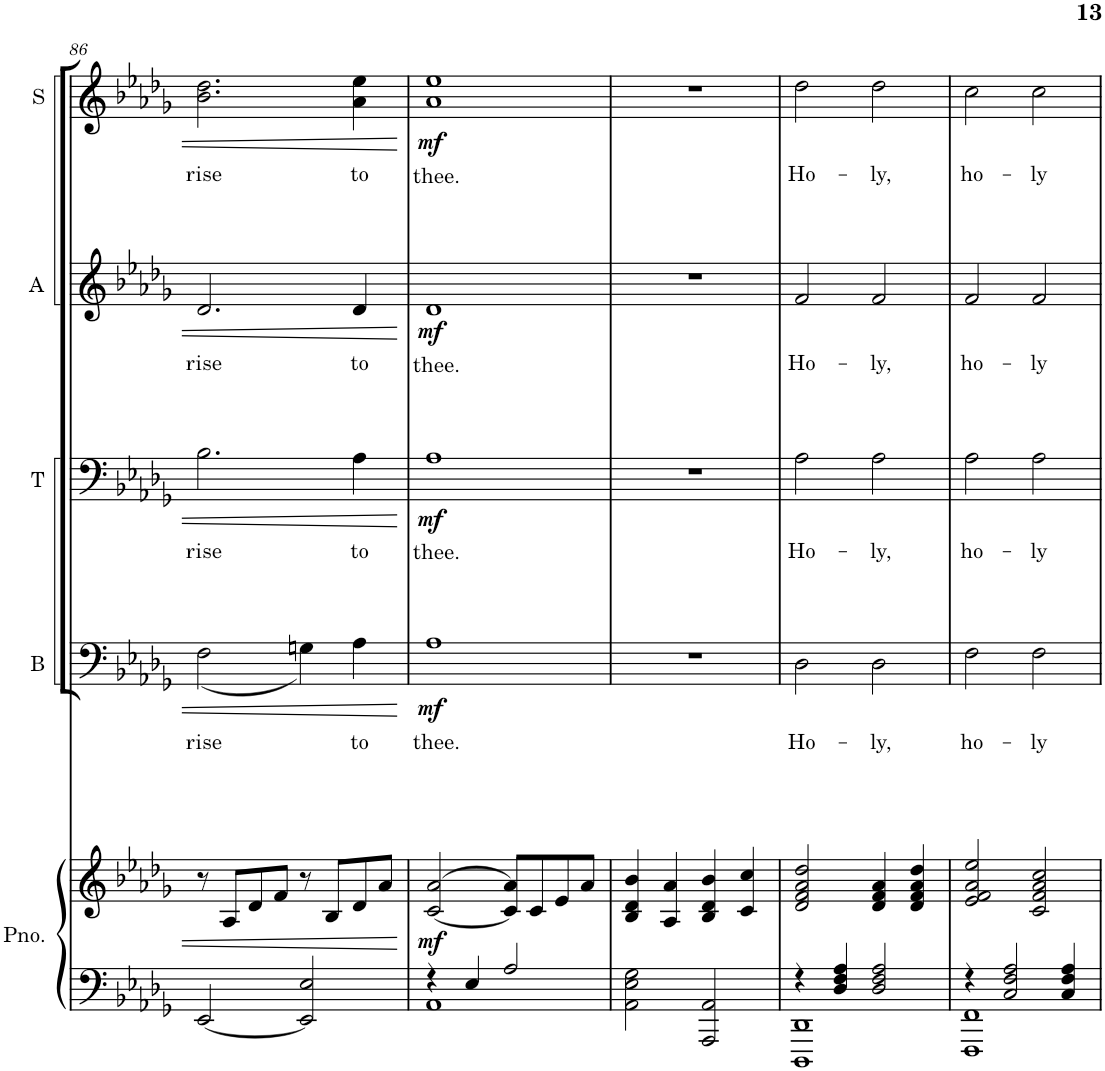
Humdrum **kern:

**kern	**kern	**dynam	**kern	**text	**dynam	**kern	**text	**dynam	**kern	**text	**dynam	**kern	**text	**dynam
*part5	*part5	*part5	*part4	*part4	*part4	*part3	*part3	*part3	*part2	*part2	*part2	*part1	*part1	*part1
*staff6	*staff5	*staff5/6	*staff4	*staff4	*staff4	*staff3	*staff3	*staff3	*staff2	*staff2	*staff2	*staff1	*staff1	*staff1
*I"Piano	*	*	*I"Bass	*	*	*I"Tenor	*	*	*I"Alto	*	*	*I"Soprano	*	*
*I'Pno.	*	*	*I'B	*	*	*I'T	*	*	*I'A	*	*	*I'S	*	*
!!LO:PB:g=z
*clefF4	*clefG2	*	*clefF4	*	*	*clefF4	*	*	*clefG2	*	*	*clefG2	*	*
*k[b-e-a-d-g-]	*k[b-e-a-d-g-]	*	*k[b-e-a-d-g-]	*	*	*k[b-e-a-d-g-]	*	*	*k[b-e-a-d-g-]	*	*	*k[b-e-a-d-g-]	*	*
*M4/4	*M4/4	*	*M4/4	*	*	*M4/4	*	*	*M4/4	*	*	*M4/4	*	*
=86	=86	=86	=86	=86	=86	=86	=86	=86	=86	=86	=86	=86	=86	=86
!	!	!	!	!LO:LY:b	!	!	!LO:LY:b	!	!	!LO:LY:b	!	!	!LO:LY:b	!
[2EE-/	8r	.	(<2F\	rise	.	2.B-\	rise	.	2.d-/	rise	.	2.b-\ 2.dd-\	rise	.
.	8A-/L	.	.	.	.	.	.	.	.	.	.	.	.	.
.	8d-/	.	.	.	.	.	.	.	.	.	.	.	.	.
.	8f/J	.	.	.	.	.	.	.	.	.	.	.	.	.
2EE-/] 2E-/	8r	.	4Gn\)	.	.	.	.	.	.	.	.	.	.	.
.	8B-/L	.	.	.	.	.	.	.	.	.	.	.	.	.
!	!	!	!	!LO:LY:b	!	!	!LO:LY:b	!	!	!LO:LY:b	!	!	!LO:LY:b	!
.	8d-/	.	4A-\	to	.	4A-\	to	.	4d-/	to	.	4a-\ 4ee-\	to	.
.	8a-/J	.	.	.	.	.	.	.	.	.	.	.	.	.
=87	=87	=87	=87	=87	=87	=87	=87	=87	=87	=87	=87	=87	=87	=87
*^	*	*	*	*	*	*	*	*	*	*	*	*	*	*
!	!	!	!LO:DY:b	!	!LO:LY:b	!LO:DY:b	!	!LO:LY:b	!LO:DY:b	!	!LO:LY:b	!LO:DY:b	!	!LO:LY:b	!LO:DY:b
4r	1AA-	[2c/ [2a-/	mf	1A-	thee.	mf	1A-	thee.	mf	1d-	thee.	mf	1a- 1ee-	thee.	mf
4E-/	.	.	.	.	.	.	.	.	.	.	.	.	.	.	.
2A-/	.	8c/] 8a-/]L	.	.	.	.	.	.	.	.	.	.	.	.	.
.	.	8c/	.	.	.	.	.	.	.	.	.	.	.	.	.
.	.	8e-/	.	.	.	.	.	.	.	.	.	.	.	.	.
.	.	8a-/J	.	.	.	.	.	.	.	.	.	.	.	.	.
*v	*v	*	*	*	*	*	*	*	*	*	*	*	*	*	*
=88	=88	=88	=88	=88	=88	=88	=88	=88	=88	=88	=88	=88	=88	=88
2AA-\ 2E-\ 2G-\	4B-/ 4d-/ 4b-/	.	1r	.	.	1r	.	.	1r	.	.	1r	.	.
.	4A-/ 4a-/	.	.	.	.	.	.	.	.	.	.	.	.	.
2AAA-/ 2AA-/	4B-/ 4d-/ 4b-/	.	.	.	.	.	.	.	.	.	.	.	.	.
.	4c/ 4cc/	.	.	.	.	.	.	.	.	.	.	.	.	.
=89	=89	=89	=89	=89	=89	=89	=89	=89	=89	=89	=89	=89	=89	=89
*^	*	*	*	*	*	*	*	*	*	*	*	*	*	*
!	!	!	!	!	!LO:LY:b	!	!	!LO:LY:b	!	!	!LO:LY:b	!	!	!LO:LY:b	!
4r	1DDD- 1DD-	2d-/ 2f/ 2a-/ 2dd-/	.	2D-\	Ho-	.	2A-\	Ho-	.	2f/	Ho-	.	2dd-\	Ho-	.
4D-/ 4F/ 4A-/	.	.	.	.	.	.	.	.	.	.	.	.	.	.	.
!	!	!	!	!	!LO:LY:b	!	!	!LO:LY:b	!	!	!LO:LY:b	!	!	!LO:LY:b	!
2D-/ 2F/ 2A-/	.	4d-/ 4f/ 4a-/	.	2D-\	-ly,	.	2A-\	-ly,	.	2f/	-ly,	.	2dd-\	-ly,	.
.	.	4d-/ 4f/ 4a-/ 4dd-/	.	.	.	.	.	.	.	.	.	.	.	.	.
=90	=90	=90	=90	=90	=90	=90	=90	=90	=90	=90	=90	=90	=90	=90	=90
!	!	!	!	!	!LO:LY:b	!	!	!LO:LY:b	!	!	!LO:LY:b	!	!	!LO:LY:b	!
4r	1FFF 1FF	2e-/ 2f/ 2a-/ 2ee-/	.	2F\	ho-	.	2A-\	ho-	.	2f/	ho-	.	2cc\	ho-	.
2C/ 2F/ 2A-/	.	.	.	.	.	.	.	.	.	.	.	.	.	.	.
!	!	!	!	!	!LO:LY:b	!	!	!LO:LY:b	!	!	!LO:LY:b	!	!	!LO:LY:b	!
.	.	2c/ 2f/ 2a-/ 2cc/	.	2F\	-ly	.	2A-\	-ly	.	2f/	-ly	.	2cc\	-ly	.
4C/ 4F/ 4A-/	.	.	.	.	.	.	.	.	.	.	.	.	.	.	.
*v	*v	*	*	*	*	*	*	*	*	*	*	*	*	*	*
=	=	=	=	=	=	=	=	=	=	=	=	=	=	=
*-	*-	*-	*-	*-	*-	*-	*-	*-	*-	*-	*-	*-	*-	*-
